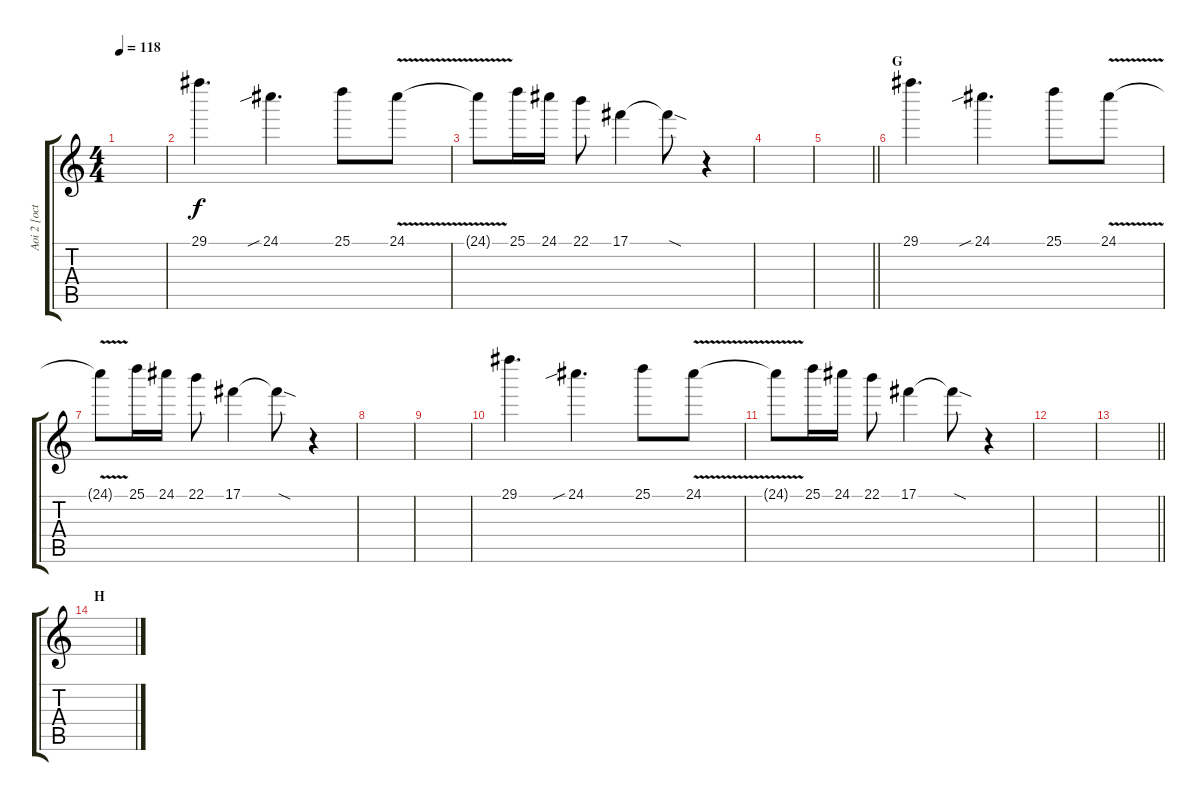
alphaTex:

\track ("Aoi 2 [octaves]" "Aoi 2 [oct") {instrument overdrivenguitar}
\staff {score tabs}
\tuning (Db4 Ab3 E3 B2 Gb2 B1) {hide}
\ts (4 4)
\tempo 118
\clef g2
\ks c
|
29.1.4{d} 24.1{sib}.4{d} 25.1.8 24.1{v}.8 |
24.1{t}.8 25.1.16 24.1.16 22.1.8 17.1.4 17.1{sod t}.8 r.4 |
|
\barLineRight lightlight
|
\section ("" "G")
29.1.4{d} 24.1{sib}.4{d} 25.1.8 24.1{v}.8 |
24.1{t}.8 25.1.16 24.1.16 22.1.8 17.1.4 17.1{sod t}.8 r.4 |
|
|
29.1.4{d} 24.1{sib}.4{d} 25.1.8 24.1{v}.8 |
24.1{t}.8 25.1.16 24.1.16 22.1.8 17.1.4 17.1{sod t}.8 r.4 |
|
\barLineRight lightlight
|
\section ("" "H")
